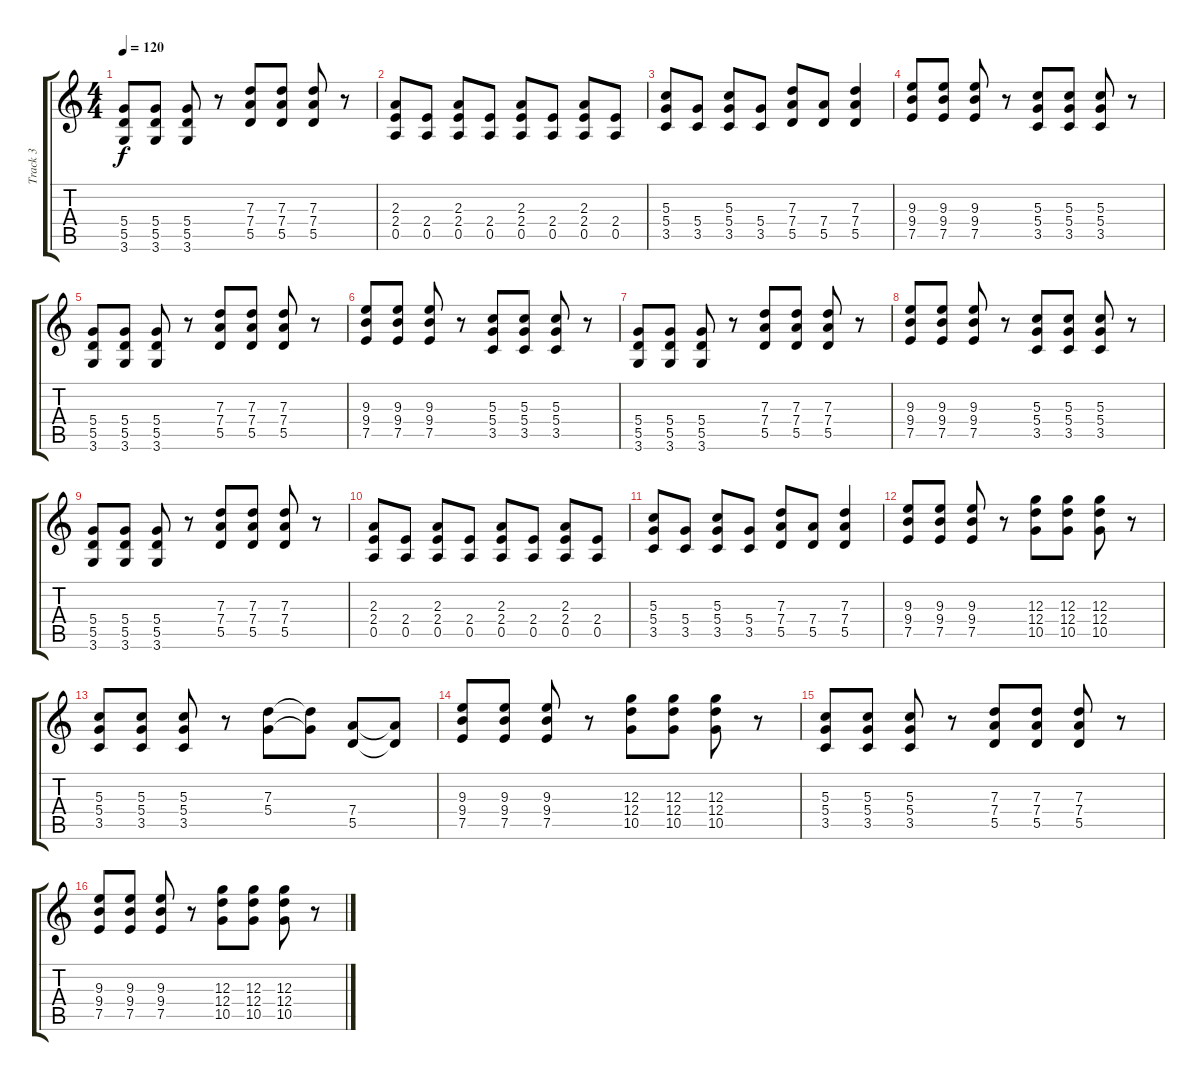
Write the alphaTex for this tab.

\track ("Track 3" "Track 3") {instrument electricguitarjazz}
\staff {score tabs}
\tuning (E4 B3 G3 D3 A2 E2) {hide}
\ts (4 4)
\tempo 120
\clef g2
\ks c
(5.4 5.5 3.6).8{dy f} (5.4 5.5 3.6).8 (5.4 5.5 3.6).8 r.8 (7.3 7.4 5.5).8 (7.3 7.4 5.5).8 (7.3 7.4 5.5).8 r.8 |
(2.3 2.4 0.5).8 (2.4 0.5).8 (2.3 2.4 0.5).8 (2.4 0.5).8 (2.3 2.4 0.5).8 (2.4 0.5).8 (2.3 2.4 0.5).8 (2.4 0.5).8 |
(5.3 5.4 3.5).8 (5.4 3.5).8 (5.3 5.4 3.5).8 (5.4 3.5).8 (7.3 7.4 5.5).8 (7.4 5.5).8 (7.3 7.4 5.5).4 |
(9.3 9.4 7.5).8 (9.3 9.4 7.5).8 (9.3 9.4 7.5).8 r.8 (5.3 5.4 3.5).8 (5.3 5.4 3.5).8 (5.3 5.4 3.5).8 r.8 |
(5.4 5.5 3.6).8 (5.4 5.5 3.6).8 (5.4 5.5 3.6).8 r.8 (7.3 7.4 5.5).8 (7.3 7.4 5.5).8 (7.3 7.4 5.5).8 r.8 |
(9.3 9.4 7.5).8 (9.3 9.4 7.5).8 (9.3 9.4 7.5).8 r.8 (5.3 5.4 3.5).8 (5.3 5.4 3.5).8 (5.3 5.4 3.5).8 r.8 |
(5.4 5.5 3.6).8 (5.4 5.5 3.6).8 (5.4 5.5 3.6).8 r.8 (7.3 7.4 5.5).8 (7.3 7.4 5.5).8 (7.3 7.4 5.5).8 r.8 |
(9.3 9.4 7.5).8 (9.3 9.4 7.5).8 (9.3 9.4 7.5).8 r.8 (5.3 5.4 3.5).8 (5.3 5.4 3.5).8 (5.3 5.4 3.5).8 r.8 |
(5.4 5.5 3.6).8 (5.4 5.5 3.6).8 (5.4 5.5 3.6).8 r.8 (7.3 7.4 5.5).8 (7.3 7.4 5.5).8 (7.3 7.4 5.5).8 r.8 |
(2.3 2.4 0.5).8 (2.4 0.5).8 (2.3 2.4 0.5).8 (2.4 0.5).8 (2.3 2.4 0.5).8 (2.4 0.5).8 (2.3 2.4 0.5).8 (2.4 0.5).8 |
(5.3 5.4 3.5).8 (5.4 3.5).8 (5.3 5.4 3.5).8 (5.4 3.5).8 (7.3 7.4 5.5).8 (7.4 5.5).8 (7.3 7.4 5.5).4 |
(9.3 9.4 7.5).8 (9.3 9.4 7.5).8 (9.3 9.4 7.5).8 r.8 (12.3 12.4 10.5).8 (12.3 12.4 10.5).8 (12.3 12.4 10.5).8 r.8 |
(5.3 5.4 3.5).8 (5.3 5.4 3.5).8 (5.3 5.4 3.5).8 r.8 (7.3 5.4).8 (7.3{t} 5.4{t}).8 (7.4 5.5).8 (7.4{t} 5.5{t}).8 |
(9.3 9.4 7.5).8 (9.3 9.4 7.5).8 (9.3 9.4 7.5).8 r.8 (12.3 12.4 10.5).8 (12.3 12.4 10.5).8 (12.3 12.4 10.5).8 r.8 |
(5.3 5.4 3.5).8 (5.3 5.4 3.5).8 (5.3 5.4 3.5).8 r.8 (7.3 7.4 5.5).8 (7.3 7.4 5.5).8 (7.3 7.4 5.5).8 r.8 |
(9.3 9.4 7.5).8 (9.3 9.4 7.5).8 (9.3 9.4 7.5).8 r.8 (12.3 12.4 10.5).8 (12.3 12.4 10.5).8 (12.3 12.4 10.5).8 r.8
